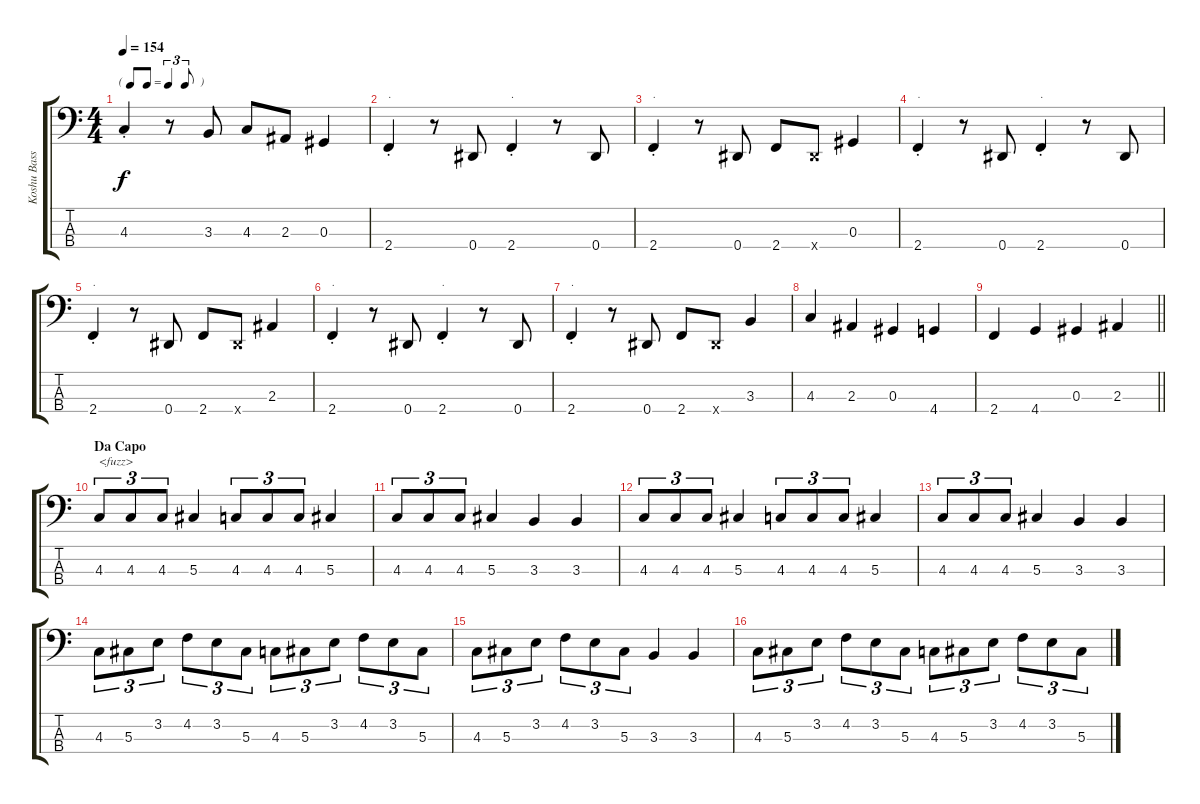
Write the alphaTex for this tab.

\track ("Koshu Bass" "Koshu Bass") {instrument electricbassfinger}
\staff {score tabs}
\tuning (Gb2 Db2 Ab1 Eb1) {hide}
\ts (4 4)
\tf triplet8th
\tempo 154
\clef f4
\ks c
4.3{st}.4{dy f} r.8 3.3.8 4.3.8 2.3.8 0.3.4 |
2.4{st}.4{txt "."} r.8 0.4.8 2.4{st}.4{txt "."} r.8 0.4.8 |
2.4{st}.4{txt "."} r.8 0.4.8 2.4.8 0.4{x}.8 0.3.4 |
2.4{st}.4{txt "."} r.8 0.4.8 2.4{st}.4{txt "."} r.8 0.4.8 |
2.4{st}.4{txt "."} r.8 0.4.8 2.4.8 0.4{x}.8 2.3.4 |
2.4{st}.4{txt "."} r.8 0.4.8 2.4{st}.4{txt "."} r.8 0.4.8 |
2.4{st}.4{txt "."} r.8 0.4.8 2.4.8 0.4{x}.8 3.3.4 |
4.3.4 2.3.4 0.3.4 4.4.4 |
\barLineRight lightlight
2.4.4 4.4.4 0.3.4 2.3.4 |
\section ("" "Da Capo")
4.3.8{tu (3 2) txt "<fuzz>"} 4.3.8{tu (3 2)} 4.3.8{tu (3 2)} 5.3.4 4.3.8{tu (3 2)} 4.3.8{tu (3 2)} 4.3.8{tu (3 2)} 5.3.4 |
4.3.8{tu (3 2)} 4.3.8{tu (3 2)} 4.3.8{tu (3 2)} 5.3.4 3.3.4 3.3.4 |
4.3.8{tu (3 2)} 4.3.8{tu (3 2)} 4.3.8{tu (3 2)} 5.3.4 4.3.8{tu (3 2)} 4.3.8{tu (3 2)} 4.3.8{tu (3 2)} 5.3.4 |
4.3.8{tu (3 2)} 4.3.8{tu (3 2)} 4.3.8{tu (3 2)} 5.3.4 3.3.4 3.3.4 |
4.3.8{tu (3 2)} 5.3.8{tu (3 2)} 3.2.8{tu (3 2)} 4.2.8{tu (3 2)} 3.2.8{tu (3 2)} 5.3.8{tu (3 2)} 4.3.8{tu (3 2)} 5.3.8{tu (3 2)} 3.2.8{tu (3 2)} 4.2.8{tu (3 2)} 3.2.8{tu (3 2)} 5.3.8{tu (3 2)} |
4.3.8{tu (3 2)} 5.3.8{tu (3 2)} 3.2.8{tu (3 2)} 4.2.8{tu (3 2)} 3.2.8{tu (3 2)} 5.3.8{tu (3 2)} 3.3.4 3.3.4 |
4.3.8{tu (3 2)} 5.3.8{tu (3 2)} 3.2.8{tu (3 2)} 4.2.8{tu (3 2)} 3.2.8{tu (3 2)} 5.3.8{tu (3 2)} 4.3.8{tu (3 2)} 5.3.8{tu (3 2)} 3.2.8{tu (3 2)} 4.2.8{tu (3 2)} 3.2.8{tu (3 2)} 5.3.8{tu (3 2)}
